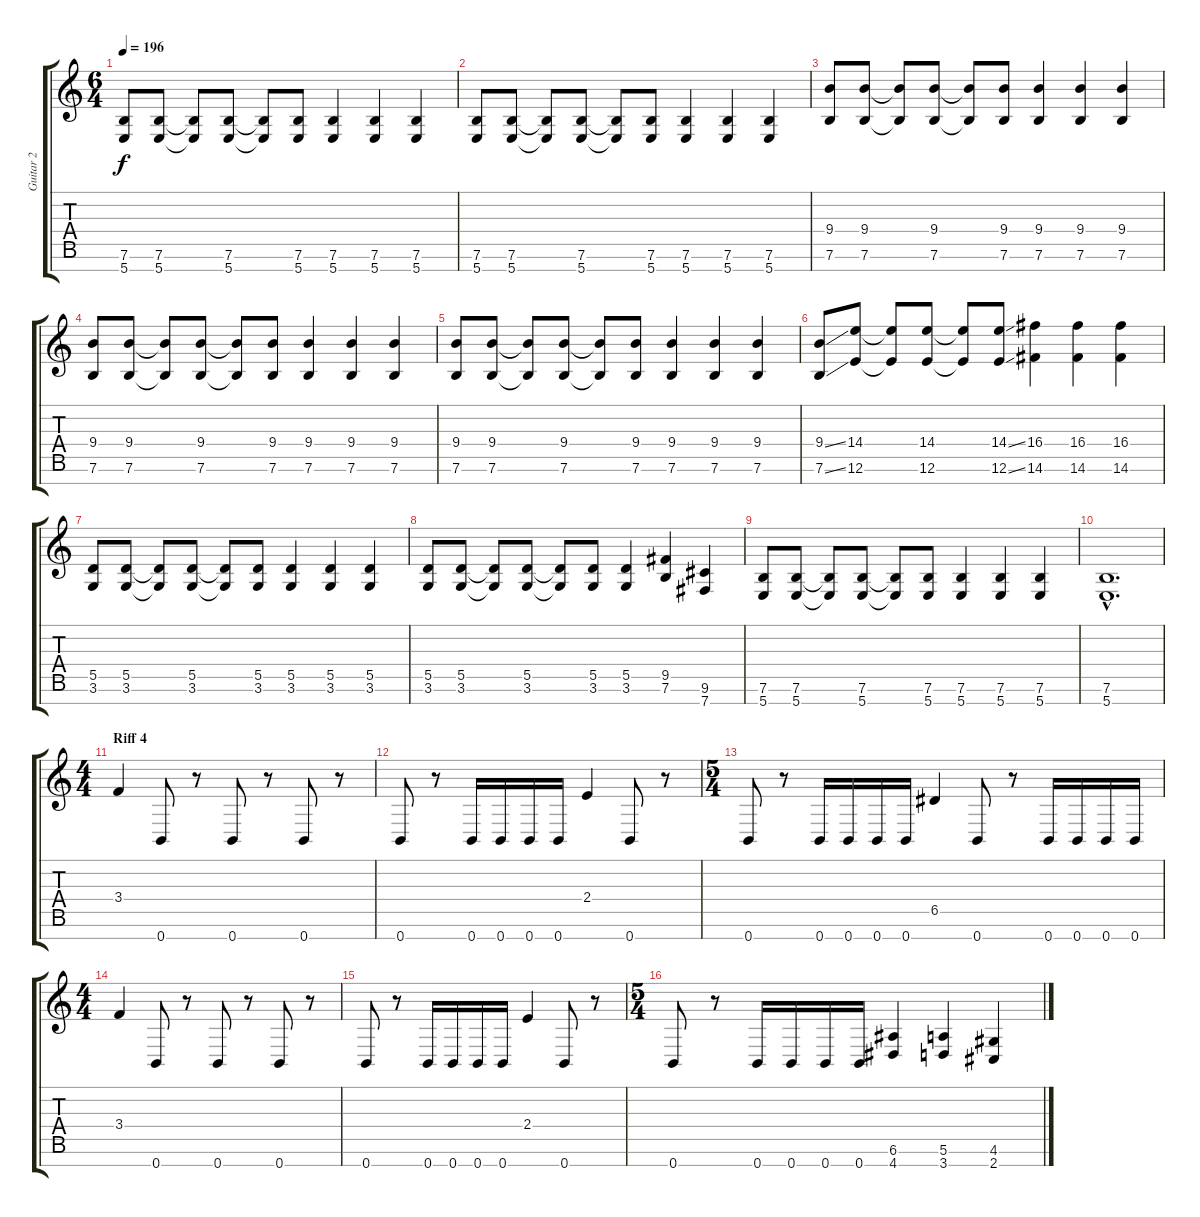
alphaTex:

\track ("Guitar 2" "Guitar 2") {instrument overdrivenguitar}
\staff {score tabs}
\tuning (E4 B3 G3 D3 A2 E2 B1) {hide}
\ts (6 4)
\tempo 196
\clef g2
\ks c
(7.6 5.7).8{dy f} (7.6 5.7).8 (7.6{t} 5.7{t}).8 (7.6 5.7).8 (7.6{t} 5.7{t}).8 (7.6 5.7).8 (7.6 5.7).4 (7.6 5.7).4 (7.6 5.7).4 |
(7.6 5.7).8 (7.6 5.7).8 (7.6{t} 5.7{t}).8 (7.6 5.7).8 (7.6{t} 5.7{t}).8 (7.6 5.7).8 (7.6 5.7).4 (7.6 5.7).4 (7.6 5.7).4 |
(9.4 7.6).8 (9.4 7.6).8 (9.4{t} 7.6{t}).8 (9.4 7.6).8 (9.4{t} 7.6{t}).8 (9.4 7.6).8 (9.4 7.6).4 (9.4 7.6).4 (9.4 7.6).4 |
(9.4 7.6).8 (9.4 7.6).8 (9.4{t} 7.6{t}).8 (9.4 7.6).8 (9.4{t} 7.6{t}).8 (9.4 7.6).8 (9.4 7.6).4 (9.4 7.6).4 (9.4 7.6).4 |
(9.4 7.6).8 (9.4 7.6).8 (9.4{t} 7.6{t}).8 (9.4 7.6).8 (9.4{t} 7.6{t}).8 (9.4 7.6).8 (9.4 7.6).4 (9.4 7.6).4 (9.4 7.6).4 |
(9.4{ss} 7.6{ss}).8 (14.4 12.6).8 (14.4{t} 12.6{t}).8 (14.4 12.6).8 (14.4{t} 12.6{t}).8 (14.4{ss} 12.6{ss}).8 (16.4 14.6).4 (16.4 14.6).4 (16.4 14.6).4 |
(5.5 3.6).8 (5.5 3.6).8 (5.5{t} 3.6{t}).8 (5.5 3.6).8 (5.5{t} 3.6{t}).8 (5.5 3.6).8 (5.5 3.6).4 (5.5 3.6).4 (5.5 3.6).4 |
(5.5 3.6).8 (5.5 3.6).8 (5.5{t} 3.6{t}).8 (5.5 3.6).8 (5.5{t} 3.6{t}).8 (5.5 3.6).8 (5.5 3.6).4 (9.5 7.6).4 (9.6 7.7).4 |
(7.6 5.7).8 (7.6 5.7).8 (7.6{t} 5.7{t}).8 (7.6 5.7).8 (7.6{t} 5.7{t}).8 (7.6 5.7).8 (7.6 5.7).4 (7.6 5.7).4 (7.6 5.7).4 |
(7.6{hac} 5.7{hac}).1{d} |
\ts (4 4)
\section ("" "Riff 4")
3.4.4 0.7.8 r.8 0.7.8 r.8 0.7.8 r.8 |
0.7.8 r.8 0.7.16 0.7.16 0.7.16 0.7.16 2.4.4 0.7.8 r.8 |
\ts (5 4)
0.7.8 r.8 0.7.16 0.7.16 0.7.16 0.7.16 6.5.4 0.7.8 r.8 0.7.16 0.7.16 0.7.16 0.7.16 |
\ts (4 4)
3.4.4 0.7.8 r.8 0.7.8 r.8 0.7.8 r.8 |
0.7.8 r.8 0.7.16 0.7.16 0.7.16 0.7.16 2.4.4 0.7.8 r.8 |
\ts (5 4)
0.7.8 r.8 0.7.16 0.7.16 0.7.16 0.7.16 (6.6 4.7).4 (5.6 3.7).4 (4.6 2.7).4
